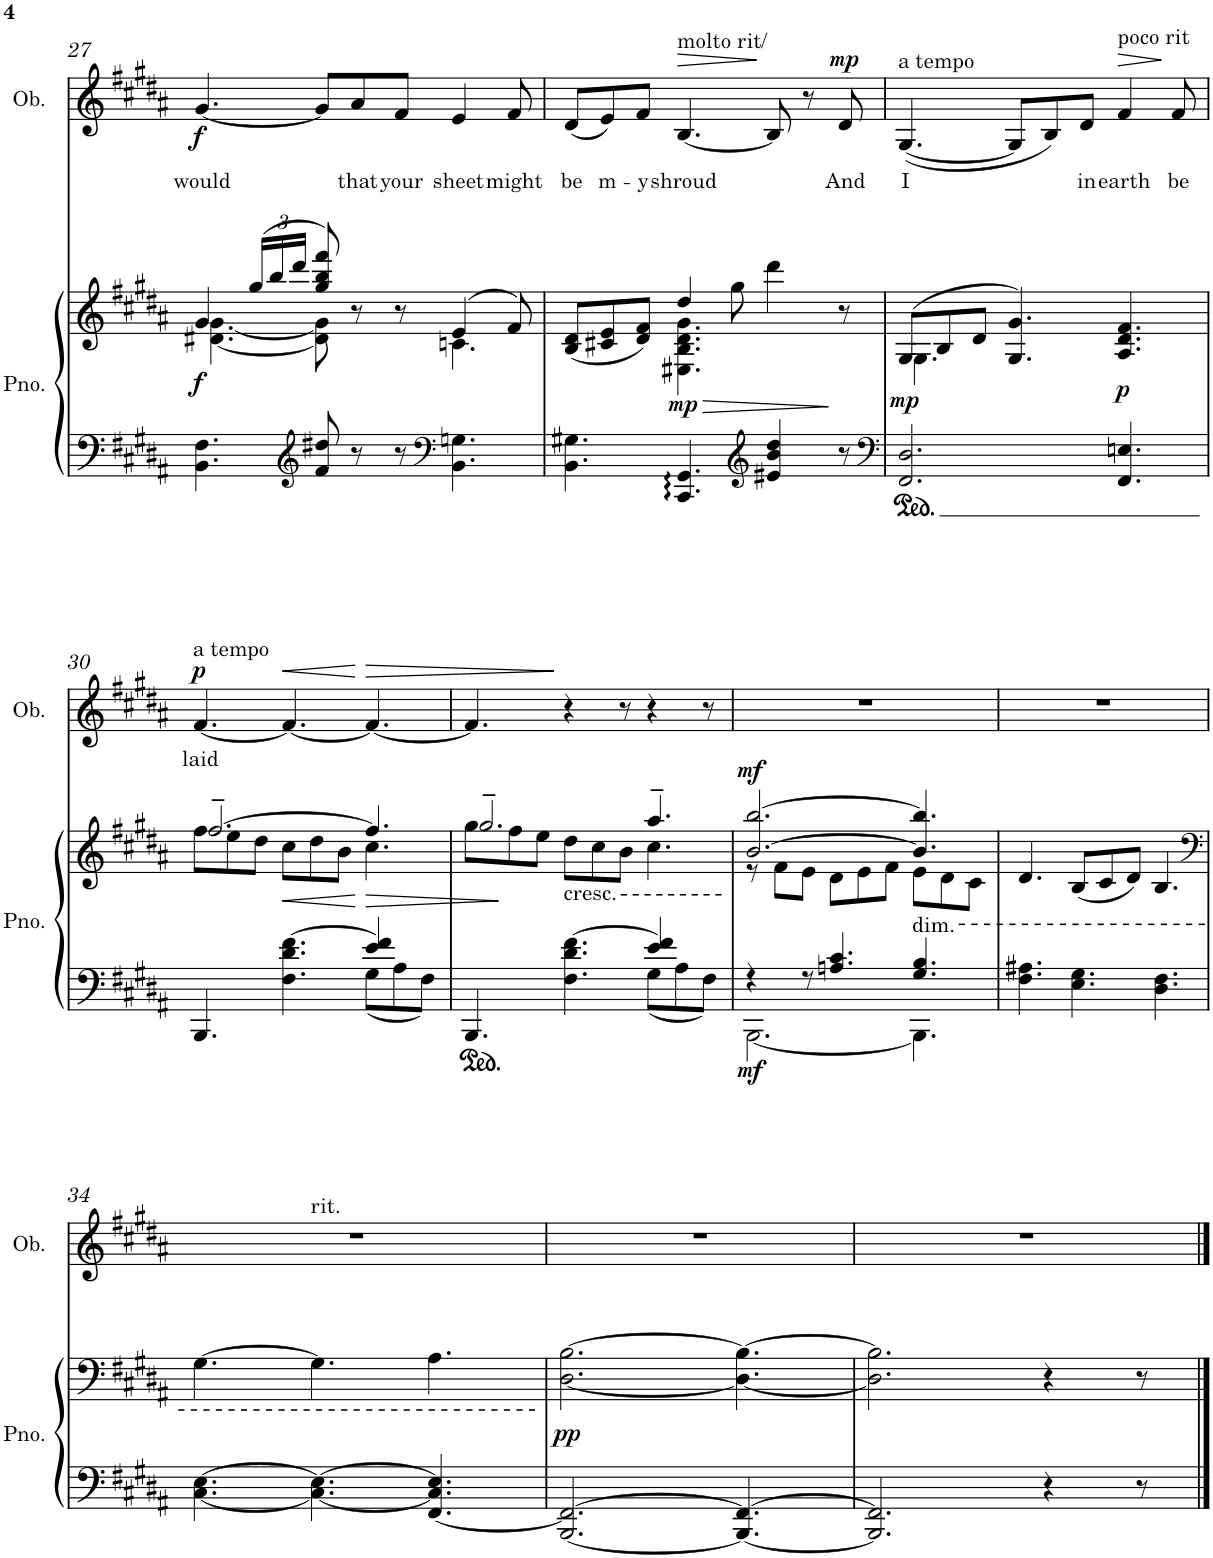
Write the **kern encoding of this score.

**kern	**kern	**dynam	**kern	**text	**dynam
*part2	*part2	*part2	*part1	*part1	*part1
*staff3	*staff2	*staff2/3	*staff1	*staff1	*staff1
*I"Piano	*	*	*I"Oboe	*	*
*I'Pno.	*	*	*I'Ob.	*	*
!!LO:PB:g=z
*clefF4	*clefG2	*	*clefG2	*	*
*k[f#c#g#d#a#]	*k[f#c#g#d#a#]	*	*k[f#c#g#d#a#]	*	*
*M9/8	*M9/8	*	*M9/8	*	*
=27	=27	=27	=27	=27	=27
*	*^	*	*	*	*
!	!	!	!LO:DY:b	!	!LO:LY:b	!LO:DY:b
4.BB\ 4.F#\	4g#/	[4.d#X\ [4.g#\	f	[4.g#/	would	f
*	*Xbrackettup	*	*	*	*	*
.	(>24gg#/LL	.	.	.	.	.
.	24bb/	.	.	.	.	.
.	24ddd#/JJ	.	.	.	.	.
*clefG2	*	*	*	*	*	*
8f#/ 8dd#X/	8gg#/ 8bb/ 8fff#/)	8d#\] 8g#\]	.	8g#/L]	.	.
!	!	!	!	!	!LO:LY:b	!
8r	8r	4ryy	.	8a#/	that	.
!	!	!	!	!	!LO:LY:b	!
8r	8r	.	.	8f#/J	your	.
*clefF4	*	*	*	*	*	*
!	!	!	!	!	!LO:LY:b	!
4.BB\ 4.Gn\	(>4e/	4.cn\	.	4e/	sheet	.
!	!	!	!	!	!LO:LY:b	!
.	8f#/)	.	.	8f#/	might	.
=28	=28	=28	=28	=28	=28	=28
!	!	!	!	!	!LO:LY:b	!
4.BB\ 4.G#X\	(<8B/ 8d#/L	4.ryy	.	(<8d#/L	be	.
!	!	!	!	!	!LO:LY:b	!
.	8c#X/ 8e/	.	.	8e/)	m-	.
!	!	!	!	!	!LO:LY:b	!
.	8d#/ 8f#/J)	.	.	8f#/J	-y	.
!	!	!	!	!LO:TX:a:t=molto rit/	!	!
!	!	!	!LO:HP:b	!	!LO:LY:b	!LO:HP:b
!	!	!	!LO:DY:n=1:b	!	!	!
4.CC#/ 4.GG#/	4dd#/	4.E#X\ 4.B\ 4.d#\ 4.g#\	> mp	[4.B/	shroud	>
.	8gg#\	.	.	.	.	.
*clefG2	*	*	*	*	*	*
4e#X/ 4b/ 4dd#/	4ddd#\	4.ryy	.	8B/]	.	]
.	.	.	.	8r	.	.
!	!	!	!	!	!LO:LY:b	!LO:DY:a
8r	8r	.	]	8d#/	And	mp
=29	=29	=29	=29	=29	=29	=29
*clefF4	*	*	*	*	*	*
!	!	!	!	!LO:TX:a:t=a tempo	!	!
!	!	!	!LO:DY:b	!	!LO:LY:b	!
2.FF#/ 2.D#/	(>8G#/L	4.G#\	mp	(<[4.G#/	I	.
.	8B/	.	.	.	.	.
.	8d#/J	.	.	.	.	.
.	4.G#/ 4.g#/)	2.ryy	.	8G#/L]	.	.
.	.	.	.	8B/)	.	.
!	!	!	!	!	!LO:LY:b	!
.	.	.	.	8d#/J	in	.
!	!	!	!	!LO:TX:a:t=poco rit	!	!
!	!	!	!LO:DY:b	!	!LO:LY:b	!LO:HP:b
4.FF#/ 4.En/	4.A#/ 4.d#/ 4.f#/	.	p	4f#/	earth	>
!	!	!	!	!	!LO:LY:b	!
.	.	.	.	8f#/	be	]
!!LO:LB:g=z
=30	=30	=30	=30	=30	=30	=30
*^	*	*	*	*	*	*
!	!	!	!	!	!LO:TX:a:t=a tempo	!	!
!	!	!	!	!	!	!LO:LY:b	!LO:DY:a
4.BBB/	2.ryy	[2.ff#~/	8ff#\L	.	[4.f#/	laid	p
.	.	.	8ee\	.	.	.	.
.	.	.	8dd#\J	.	.	.	.
!	!	!	!	!	!	!	!LO:HP:b
4.F#\ 4.d#\ [4.f#\	.	.	8cc#\L	.	4.f#/_	.	<
.	.	.	8dd#\	.	.	.	.
.	.	.	8b\J	.	.	.	.
!	!	!	!	!LO:HP:b	!	!	!LO:HP:n=1:b
4e/ 4f#/]	8G#\L	4.ff#/]	4.cc#\	>	4.f#/_	.	[ >
.	8A#\	.	.	.	.	.	.
8ryy	8F#\J	.	.	.	.	.	.
=31	=31	=31	=31	=31	=31	=31	=31
4.BBB/	2.ryy	2.gg#~/	8gg#\L	.	4.f#/]	.	.
.	.	.	8ff#\	]	.	.	.
.	.	.	8ee\J	.	.	.	.
!	!	!	!LO:TX:b:t=cresc.	!	!	!	!
4.F#\ 4.d#\ [4.f#\	.	.	8dd#\L	.	4r	.	]
.	.	.	8cc#\	.	.	.	.
.	.	.	8b\J	.	8r	.	.
4e/ 4f#/]	8G#\L	4.aa#~/	4.cc#\	.	4r	.	.
.	8A#\	.	.	.	.	.	.
8ryy	8F#\J	.	.	.	8r	.	.
=32	=32	=32	=32	=32	=32	=32	=32
!	!	!	!	!LO:DY:b=2	!	!	!
!	!	!	!	!LO:DY:n=1:a	!	!	!
4r	[2.BBB\	[2.b/ [2.bb/	8r	mf mf	8%9r	.	.
.	.	.	8f#\L	.	.	.	.
8r	.	.	8e\J	.	.	.	.
4.An/ 4.c#/	.	.	8d#\L	.	.	.	.
.	.	.	8e\	.	.	.	.
.	.	.	8f#\J	.	.	.	.
!	!	!LO:TX:b:t=dim.	!	!	!	!	!
4.G#/ 4.B/	4.BBB\]	4.b/] 4.bb/]	8e\L	.	.	.	.
.	.	.	8d#\	.	.	.	.
.	.	.	8c#\J	.	.	.	.
*v	*v	*	*	*	*	*	*
*	*v	*v	*	*	*	*
=33	=33	=33	=33	=33	=33
4.F#\ 4.A#X\	4.d#/	.	8%9r	.	.
4.E\ 4.G#\	(<8B/L	.	.	.	.
.	8c#/	.	.	.	.
.	8d#/J)	.	.	.	.
4.D#\ 4.F#\	4.B/	.	.	.	.
!!LO:LB:g=z
=34	=34	=34	=34	=34	=34
*	*clefF4	*	*	*	*
*	*	*	*^	*	*
[4.C#\ [4.E\	[4.G#\	.	8%9r	4.ryy	.	.
!	!	!	!	!LO:TX:a:t=rit.	!	!
4.C#\_ 4.E\_	4.G#\]	.	.	2.ryy	.	.
[4.FF#/ 4.C#/] 4.E/]	4.A#\	.	.	.	.	.
=35	=35	=35	=35	=35	=35	=35
!	!	!LO:DY:b	!	!	!	!
*	*	*	*v	*v	*	*
[2.BBB/ 2.FF#/_	[2.D#\ [2.B\	pp	8%9r	.	.
4.BBB/_ 4.FF#/_	4.D#\_ 4.B\_	.	.	.	.
=36	=36	=36	=36	=36	=36
2.BBB/] 2.FF#/]	2.D#\] 2.B\]	.	8%9r	.	.
4r	4r	.	.	.	.
8r	8r	.	.	.	.
==	==	==	==	==	==
*-	*-	*-	*-	*-	*-
